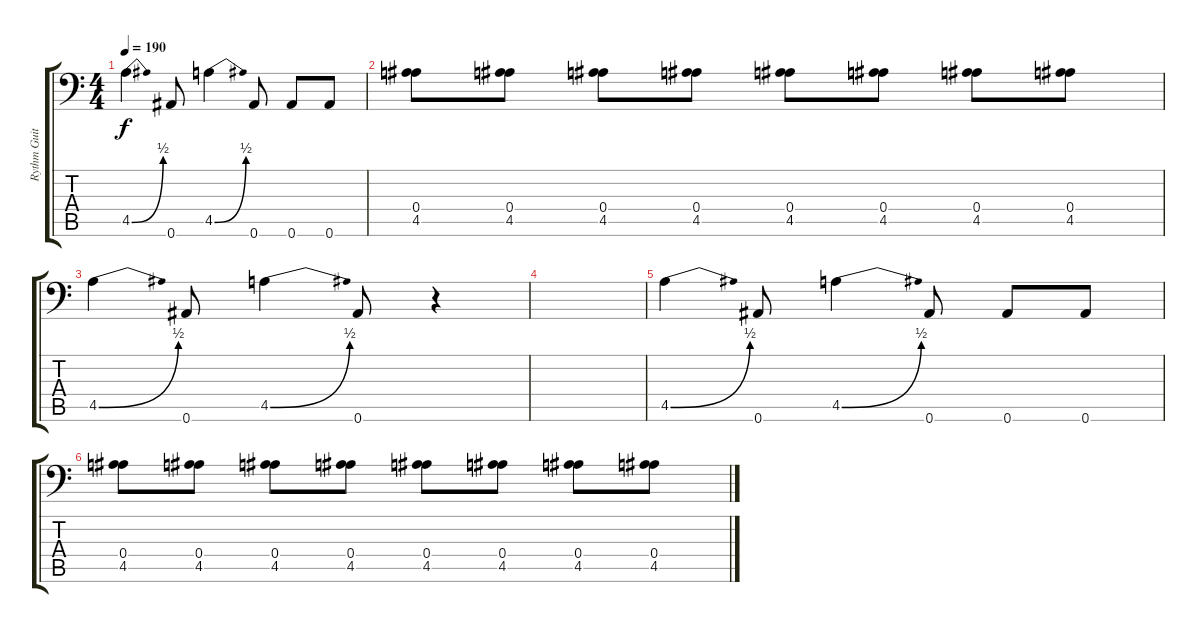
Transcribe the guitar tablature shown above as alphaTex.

\track ("Rythm Guitar #2" "Rythm Guit") {instrument distortionguitar}
\staff {score tabs}
\tuning (C4 G3 Eb3 Bb2 F2 Bb1) {hide}
\ts (4 4)
\tempo 190
\clef f4
\ks c
4.5{be (bend 0 0 60 2)}.4{dy f} 0.6.8 4.5{be (bend 0 0 60 2)}.4 0.6.8 0.6.8 0.6.8 |
(0.4 4.5).8 (0.4 4.5).8 (0.4 4.5).8 (0.4 4.5).8 (0.4 4.5).8 (0.4 4.5).8 (0.4 4.5).8 (0.4 4.5).8 |
4.5{be (bend 0 0 60 2)}.4 0.6.8 4.5{be (bend 0 0 60 2)}.4 0.6.8 r.4 |
|
4.5{be (bend 0 0 60 2)}.4 0.6.8 4.5{be (bend 0 0 60 2)}.4 0.6.8 0.6.8 0.6.8 |
(0.4 4.5).8 (0.4 4.5).8 (0.4 4.5).8 (0.4 4.5).8 (0.4 4.5).8 (0.4 4.5).8 (0.4 4.5).8 (0.4 4.5).8
